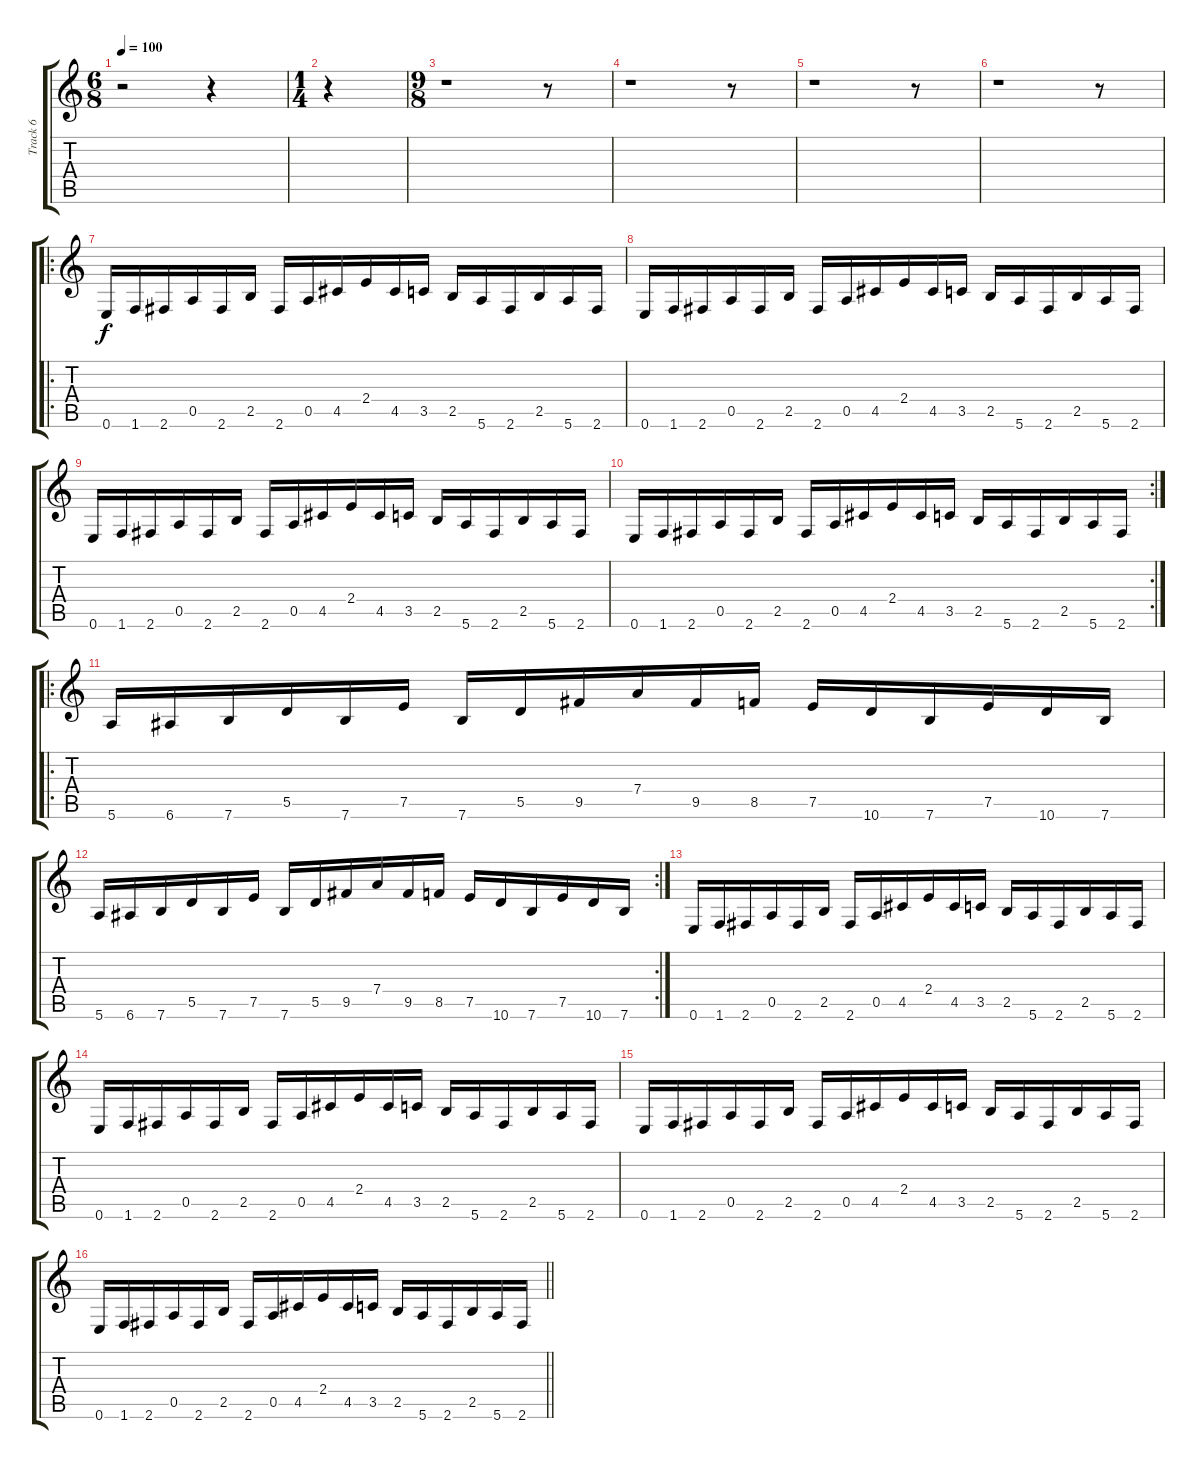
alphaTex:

\track ("Track 6" "Track 6") {instrument electricguitarmuted}
\staff {score tabs}
\tuning (E4 B3 G3 D3 A2 E2) {hide}
\ts (6 8)
\tempo 100
\clef g2
\ks c
r.2{dy f} r.4 |
\ts (1 4)
r.4 |
\ts (9 8)
r.1 r.8 |
r.1 r.8 |
r.1 r.8 |
r.1 r.8 |
\ro
0.6.16 1.6.16 2.6.16 0.5.16 2.6.16 2.5.16 2.6.16 0.5.16 4.5.16 2.4.16 4.5.16 3.5.16 2.5.16 5.6.16 2.6.16 2.5.16 5.6.16 2.6.16 |
0.6.16 1.6.16 2.6.16 0.5.16 2.6.16 2.5.16 2.6.16 0.5.16 4.5.16 2.4.16 4.5.16 3.5.16 2.5.16 5.6.16 2.6.16 2.5.16 5.6.16 2.6.16 |
0.6.16 1.6.16 2.6.16 0.5.16 2.6.16 2.5.16 2.6.16 0.5.16 4.5.16 2.4.16 4.5.16 3.5.16 2.5.16 5.6.16 2.6.16 2.5.16 5.6.16 2.6.16 |
\rc 2
0.6.16 1.6.16 2.6.16 0.5.16 2.6.16 2.5.16 2.6.16 0.5.16 4.5.16 2.4.16 4.5.16 3.5.16 2.5.16 5.6.16 2.6.16 2.5.16 5.6.16 2.6.16 |
\ro
5.6.16 6.6.16 7.6.16 5.5.16 7.6.16 7.5.16 7.6.16 5.5.16 9.5.16 7.4.16 9.5.16 8.5.16 7.5.16 10.6.16 7.6.16 7.5.16 10.6.16 7.6.16 |
\rc 2
5.6.16 6.6.16 7.6.16 5.5.16 7.6.16 7.5.16 7.6.16 5.5.16 9.5.16 7.4.16 9.5.16 8.5.16 7.5.16 10.6.16 7.6.16 7.5.16 10.6.16 7.6.16 |
0.6.16 1.6.16 2.6.16 0.5.16 2.6.16 2.5.16 2.6.16 0.5.16 4.5.16 2.4.16 4.5.16 3.5.16 2.5.16 5.6.16 2.6.16 2.5.16 5.6.16 2.6.16 |
0.6.16 1.6.16 2.6.16 0.5.16 2.6.16 2.5.16 2.6.16 0.5.16 4.5.16 2.4.16 4.5.16 3.5.16 2.5.16 5.6.16 2.6.16 2.5.16 5.6.16 2.6.16 |
0.6.16 1.6.16 2.6.16 0.5.16 2.6.16 2.5.16 2.6.16 0.5.16 4.5.16 2.4.16 4.5.16 3.5.16 2.5.16 5.6.16 2.6.16 2.5.16 5.6.16 2.6.16 |
\barLineRight lightlight
0.6.16 1.6.16 2.6.16 0.5.16 2.6.16 2.5.16 2.6.16 0.5.16 4.5.16 2.4.16 4.5.16 3.5.16 2.5.16 5.6.16 2.6.16 2.5.16 5.6.16 2.6.16
